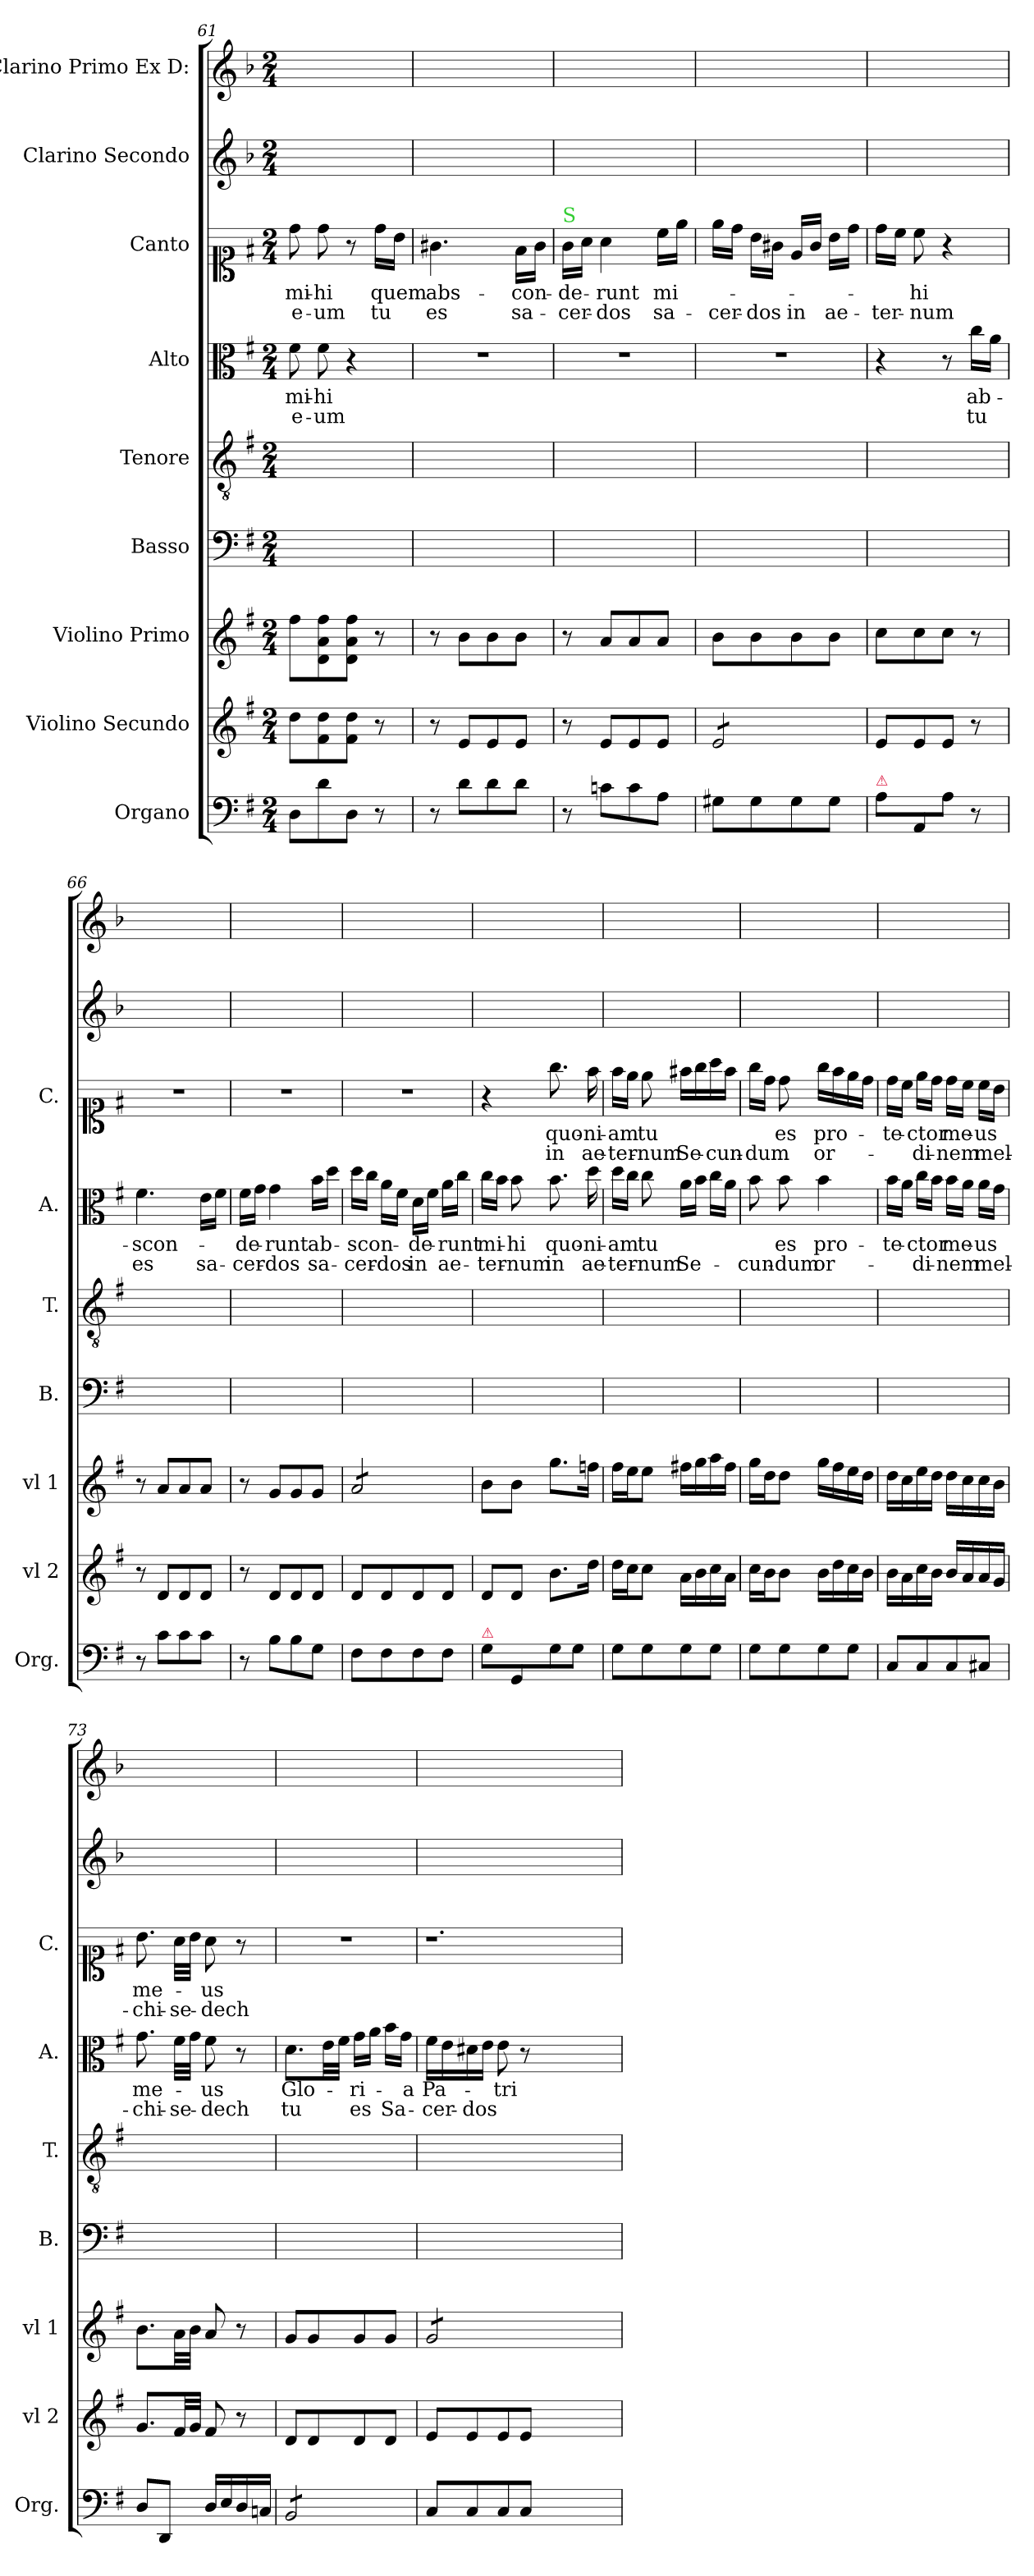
**kern	**kern	**kern	**kern	**kern	**kern	**text	**text	**kern	**text	**text	**kern	**kern
*part9	*part8	*part7	*part6	*part5	*part4	*part4	*part4	*part3	*part3	*part3	*part2	*part1
*staff9	*staff8	*staff7	*staff6	*staff5	*staff4	*staff4	*staff4	*staff3	*staff3	*staff3	*staff2	*staff1
*I"Organo	*I"Violino Secundo	*I"Violino Primo	*I"Basso	*I"Tenore	*I"Alto	*	*	*I"Canto	*	*	*I"Clarino Secondo	*I"Clarino Primo Ex D:
*I'Org.	*I'vl 2	*I'vl 1	*I'B.	*I'T.	*I'A.	*	*	*I'C.	*	*	*	*
*clefF4	*clefG2	*clefG2	*clefF4	*clefGv2	*clefC3	*	*	*clefC1	*	*	*clefG2	*clefG2
*	*	*	*	*	*	*	*	*	*	*	*ITrd-1c-2	*ITrd-1c-2
*k[f#]	*k[f#]	*k[f#]	*k[f#]	*k[f#]	*k[f#]	*	*	*k[f#]	*	*	*k[f#]	*k[f#]
*G:	*G:	*G:	*G:	*G:	*G:	*	*	*G:	*	*	*G:	*G:
*M2/4	*M2/4	*M2/4	*M2/4	*M2/4	*M2/4	*	*	*M2/4	*	*	*M2/4	*M2/4
=61	=61	=61	=61	=61	=61	=61	=61	=61	=61	=61	=61	=61
8D\L	8dd\L	8ff#\L	2ryy	2ryy	8f#\	mi-	e-	8dd\	mi-	e-	2ryy	2ryy
8d\	8f#\ 8dd\	8d\ 8a\ 8ff#\	.	.	8f#\	-hi	-um	8dd\	-hi	-um	.	.
8D\J	8f#\ 8dd\J	8d\ 8a\ 8ff#\J	.	.	4r	.	.	8r	.	.	.	.
8r	8r	8r	.	.	.	.	.	16dd\LL	quem	tu	.	.
.	.	.	.	.	.	.	.	16b\JJ	.	.	.	.
=62	=62	=62	=62	=62	=62	=62	=62	=62	=62	=62	=62	=62
8r	8r	8r	2ryy	2ryy	2r	.	.	4.g#X\	abs-	es	2ryy	2ryy
8d\L	8e/L	8b\L	.	.	.	.	.	.	.	.	.	.
8d\	8e/	8b\	.	.	.	.	.	.	.	.	.	.
8d\J	8e/J	8b\J	.	.	.	.	.	16f#\LL	-con-	sa-	.	.
.	.	.	.	.	.	.	.	16g#\JJ	.	.	.	.
=63	=63	=63	=63	=63	=63	=63	=63	=63	=63	=63	=63	=63
!	!	!	!	!	!	!	!	!LO:TX:a:color=limegreen:t=S	!	!	!	!
8r	8r	8r	2ryy	2ryy	2r	.	.	16g\LL	-de-	-cer-	2ryy	2ryy
.	.	.	.	.	.	.	.	16a\JJ	.	.	.	.
8cn\L	8e/L	8a/L	.	.	.	.	.	4a\	-runt	-dos	.	.
8c\	8e/	8a/	.	.	.	.	.	.	.	.	.	.
!	!	!	!	!	!	!	!	!	!	!LO:LY:i	!	!
8A\J	8e/J	8a/J	.	.	.	.	.	16cc\LL	mi-	sa-	.	.
.	.	.	.	.	.	.	.	16ee\JJ	.	.	.	.
=64	=64	=64	=64	=64	=64	=64	=64	=64	=64	=64	=64	=64
!	!	!	!	!	!	!	!	!	!	!LO:LY:i	!	!
*	*tremolo	*	*	*	*	*	*	*	*	*	*	*
8G#X\L	8e/L	8b\L	2ryy	2ryy	2r	.	.	16ee\LL	.	-cer-	2ryy	2ryy
.	.	.	.	.	.	.	.	16dd\JJ	.	.	.	.
!	!	!	!	!	!	!	!	!	!	!LO:LY:i	!	!
8G#\	8e/	8b\	.	.	.	.	.	16b\LL	.	-dos	.	.
.	.	.	.	.	.	.	.	16g#X\JJ	.	.	.	.
8G#\	8e/	8b\	.	.	.	.	.	16e/LL	.	in	.	.
.	.	.	.	.	.	.	.	16g#/JJ	.	.	.	.
8G#\J	8e/J	8b\J	.	.	.	.	.	16b\LL	.	ae-	.	.
*	*Xtremolo	*	*	*	*	*	*	*	*	*	*	*
.	.	.	.	.	.	.	.	16dd\JJ	.	.	.	.
=65	=65	=65	=65	=65	=65	=65	=65	=65	=65	=65	=65	=65
!LO:TX:a:color=crimson:t=⚠	!	!	!	!	!	!	!	!	!	!	!	!
8A\L	8e/L	8cc\L	2ryy	2ryy	4r	.	.	16dd\LL	.	-ter-	2ryy	2ryy
.	.	.	.	.	.	.	.	16cc\JJ	.	.	.	.
8AA/	8e/	8cc\	.	.	.	.	.	8cc\	-hi	-num	.	.
8A\J	8e/J	8cc\J	.	.	8r	.	.	4r	.	.	.	.
8r	8r	8r	.	.	16cc\LL	ab-	tu	.	.	.	.	.
.	.	.	.	.	16a\JJ	.	.	.	.	.	.	.
=66	=66	=66	=66	=66	=66	=66	=66	=66	=66	=66	=66	=66
8r	8r	8r	2ryy	2ryy	4.f#\	-scon-	es	2r	.	.	2ryy	2ryy
8c\L	8d/L	8a/L	.	.	.	.	.	.	.	.	.	.
8c\	8d/	8a/	.	.	.	.	.	.	.	.	.	.
8c\J	8d/J	8a/J	.	.	16e\LL	.	sa-	.	.	.	.	.
.	.	.	.	.	16f#\JJ	.	.	.	.	.	.	.
=67	=67	=67	=67	=67	=67	=67	=67	=67	=67	=67	=67	=67
8r	8r	8r	2ryy	2ryy	16f#\LL	-de-	-cer-	2r	.	.	2ryy	2ryy
.	.	.	.	.	16g\JJ	.	.	.	.	.	.	.
8B\L	8d/L	8g/L	.	.	4g\	-runt	-dos	.	.	.	.	.
8B\	8d/	8g/	.	.	.	.	.	.	.	.	.	.
!	!	!	!	!	!	!	!LO:LY:i	!	!	!	!	!
8G\J	8d/J	8g/J	.	.	16b\LL	ab-	sa-	.	.	.	.	.
.	.	.	.	.	16dd\JJ	.	.	.	.	.	.	.
=68	=68	=68	=68	=68	=68	=68	=68	=68	=68	=68	=68	=68
!	!	!	!	!	!	!	!LO:LY:i	!	!	!	!	!
*	*	*tremolo	*	*	*	*	*	*	*	*	*	*
8F#\L	8d/L	8a/L	2ryy	2ryy	16dd\LL	-scon-	-cer-	2r	.	.	2ryy	2ryy
.	.	.	.	.	16cc\JJ	.	.	.	.	.	.	.
!	!	!	!	!	!	!	!LO:LY:i	!	!	!	!	!
8F#\	8d/	8a/	.	.	16a\LL	.	-dos	.	.	.	.	.
.	.	.	.	.	16f#\JJ	.	.	.	.	.	.	.
8F#\	8d/	8a/	.	.	16d\LL	-de-	in	.	.	.	.	.
.	.	.	.	.	16f#\JJ	.	.	.	.	.	.	.
8F#\J	8d/J	8a/J	.	.	16a\LL	-runt	ae-	.	.	.	.	.
*	*	*Xtremolo	*	*	*	*	*	*	*	*	*	*
.	.	.	.	.	16cc\JJ	.	.	.	.	.	.	.
=69	=69	=69	=69	=69	=69	=69	=69	=69	=69	=69	=69	=69
!LO:TX:a:color=crimson:t=⚠	!	!	!	!	!	!	!	!	!	!	!	!
8G\L	8d/L	8b\L	2ryy	2ryy	16cc\LL	mi-	-ter-	4r	.	.	2ryy	2ryy
.	.	.	.	.	16b\JJ	.	.	.	.	.	.	.
8GG/	8d/J	8b\J	.	.	8b\	-hi	-num	.	.	.	.	.
!	!	!	!	!	!	!	!LO:LY:i	!	!	!	!	!
8G\	8.b\L	8.gg\L	.	.	8.b\	quo-	in	8.gg\	quo-	in	.	.
8G\J	.	.	.	.	.	.	.	.	.	.	.	.
!	!	!	!	!	!	!	!LO:LY:i	!	!	!	!	!
.	16dd\Jk	16ffn\Jk	.	.	16dd\	-ni-	ae-	16ff#\	-ni-	ae-	.	.
=70	=70	=70	=70	=70	=70	=70	=70	=70	=70	=70	=70	=70
!	!	!	!	!	!	!	!LO:LY:i	!	!	!	!	!
8G\L	16dd\LL	16ff#\LL	2ryy	2ryy	16dd\LL	-am	-ter-	16ff#\LL	-am	-ter-	2ryy	2ryy
.	16cc\J	16ee\J	.	.	16cc\JJ	.	.	16ee\JJ	.	.	.	.
!	!	!	!	!	!	!	!LO:LY:i	!	!	!	!	!
8G\	8cc\J	8ee\J	.	.	8cc\	tu	-num	8ee\	tu	-num	.	.
8G\	16a\LL	16ff#X\LL	.	.	16a\LL	.	Se-	16ff#X\LL	.	Se-	.	.
.	16b\	16gg\	.	.	16b\JJ	.	.	16gg\	.	.	.	.
8G\J	16cc\	16aa\	.	.	16cc\LL	.	.	16aa\	.	-cun-	.	.
.	16a\JJ	16ff#\JJ	.	.	16a\JJ	.	.	16ff#\JJ	.	.	.	.
=71	=71	=71	=71	=71	=71	=71	=71	=71	=71	=71	=71	=71
8G\L	16cc\LL	16gg\LL	2ryy	2ryy	8b\	.	-cun-	16gg\LL	.	-dum	2ryy	2ryy
.	16b\J	16dd\J	.	.	.	.	.	16dd\JJ	.	.	.	.
8G\	8b\J	8dd\J	.	.	8b\	es	-dum	8dd\	es	.	.	.
8G\	16b\LL	16gg\LL	.	.	4b\	pro-	or-	16gg\LL	pro-	or-	.	.
.	16dd\	16ff#\	.	.	.	.	.	16ff#\	.	.	.	.
8G\J	16cc\	16ee\	.	.	.	.	.	16ee\	.	.	.	.
.	16b\JJ	16dd\JJ	.	.	.	.	.	16dd\JJ	.	.	.	.
=72	=72	=72	=72	=72	=72	=72	=72	=72	=72	=72	=72	=72
8C/L	16b\LL	16dd\LL	2ryy	2ryy	16b\LL	-te-	.	16dd\LL	-te-	.	2ryy	2ryy
.	16a\	16cc\	.	.	16a\JJ	.	.	16cc\JJ	.	.	.	.
8C/	16cc\	16ee\	.	.	16cc\LL	-ctor	-di-	16ee\LL	-ctor	-di-	.	.
.	16b\JJ	16dd\JJ	.	.	16b\JJ	.	.	16dd\JJ	.	.	.	.
8C/	16b/LL	16dd\LL	.	.	16b\LL	me-	-nem	16dd\LL	me-	-nem	.	.
.	16a/	16cc\	.	.	16a\JJ	.	.	16cc\JJ	.	.	.	.
8C#X/J	16a/	16cc\	.	.	16a\LL	-us	mel-	16cc\LL	-us	mel-	.	.
.	16g/JJ	16b\JJ	.	.	16g\JJ	.	.	16b\JJ	.	.	.	.
=73	=73	=73	=73	=73	=73	=73	=73	=73	=73	=73	=73	=73
8D/L	8.g/L	8.b\L	2ryy	2ryy	8.g\	me-	-chi-	8.b\	me-	-chi-	2ryy	2ryy
8DD/J	.	.	.	.	.	.	.	.	.	.	.	.
.	32f#/LL	32a\LL	.	.	32f#\LLL	.	-se-	32a\LLL	.	-se-	.	.
.	32g/JJJ	32b\JJJ	.	.	32g\JJJ	.	.	32b\JJJ	.	.	.	.
16D/LL	8f#/	8a/	.	.	8f#\	-us	-dech	8a\	-us	-dech	.	.
16E/	.	.	.	.	.	.	.	.	.	.	.	.
16D/	8r	8r	.	.	8r	.	.	8r	.	.	.	.
16Cn/JJ	.	.	.	.	.	.	.	.	.	.	.	.
=74	=74	=74	=74	=74	=74	=74	=74	=74	=74	=74	=74	=74
*tremolo	*	*	*	*	*	*	*	*	*	*	*	*
8BB/L	8d/L	8g/L	2ryy	2ryy	8.d\L	Glo-	tu	2r	.	.	2ryy	2ryy
8BB/	8d/	8g/	.	.	.	.	.	.	.	.	.	.
.	.	.	.	.	32e\LL	.	.	.	.	.	.	.
.	.	.	.	.	32f#\JJJ	.	.	.	.	.	.	.
8BB/	8d/	8g/	.	.	16g\LL	-ri-	es	.	.	.	.	.
.	.	.	.	.	16a\JJ	.	.	.	.	.	.	.
8BB/J	8d/J	8g/J	.	.	16b\LL	.	Sa-	.	.	.	.	.
*Xtremolo	*	*	*	*	*	*	*	*	*	*	*	*
.	.	.	.	.	16g\JJ	-a	.	.	.	.	.	.
=75	=75	=75	=75	=75	=75	=75	=75	=75	=75	=75	=75	=75
*	*	*tremolo	*	*	*	*	*	*	*	*	*	*
8C/L	8e/L	8g/L	2ryy	2ryy	16f#\LL	Pa-	-cer-	1.r	.	.	2ryy	2ryy
.	.	.	.	.	16e\	.	.	.	.	.	.	.
8C/	8e/	8g/	.	.	16d#X\	.	-dos	.	.	.	.	.
.	.	.	.	.	16e\JJ	.	.	.	.	.	.	.
8C/	8e/	8g/	.	.	8e\	-tri	.	.	.	.	.	.
8C/J	8e/J	8g/J	.	.	8r	.	.	.	.	.	.	.
*	*	*Xtremolo	*	*	*	*	*	*	*	*	*	*
1ryy	1ryy	1ryy	1ryy	1ryy	1ryy	.	.	.	.	.	1ryy	1ryy
=	=	=	=	=	=	=	=	=	=	=	=	=
*-	*-	*-	*-	*-	*-	*-	*-	*-	*-	*-	*-	*-
